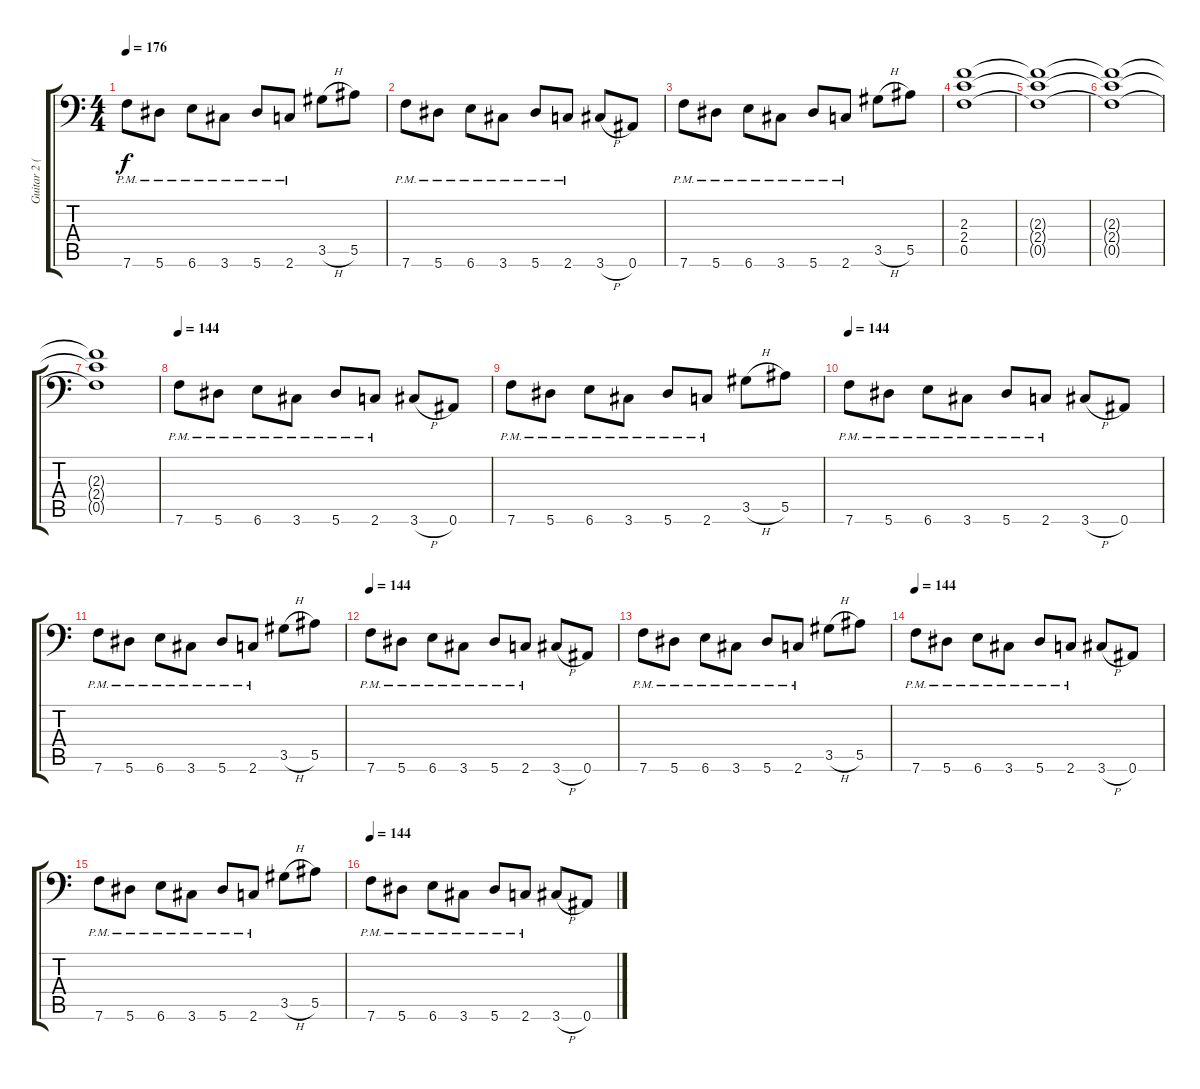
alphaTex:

\track ("Guitar 2 (Right Guitar)" "Guitar 2 (") {instrument distortionguitar}
\staff {score tabs}
\tuning (C4 G3 Eb3 Bb2 F2 Bb1) {hide}
\ts (4 4)
\tempo 176
\clef f4
\ks c
7.6{pm}.8{dy f} 5.6{pm}.8 6.6{pm}.8 3.6{pm}.8 5.6{pm}.8 2.6{pm}.8 3.5{h}.8 5.5.8 |
7.6{pm}.8 5.6{pm}.8 6.6{pm}.8 3.6{pm}.8 5.6{pm}.8 2.6{pm}.8 3.6{h}.8 0.6.8 |
7.6{pm}.8 5.6{pm}.8 6.6{pm}.8 3.6{pm}.8 5.6{pm}.8 2.6{pm}.8 3.5{h}.8 5.5.8 |
(2.3 2.4 0.5).1 |
(2.3{t} 2.4{t} 0.5{t}).1 |
(2.3{t} 2.4{t} 0.5{t}).1 |
(2.3{t} 2.4{t} 0.5{t}).1 |
\tempo 144
7.6{pm}.8 5.6{pm}.8 6.6{pm}.8 3.6{pm}.8 5.6{pm}.8 2.6{pm}.8 3.6{h}.8 0.6.8 |
7.6{pm}.8 5.6{pm}.8 6.6{pm}.8 3.6{pm}.8 5.6{pm}.8 2.6{pm}.8 3.5{h}.8 5.5.8 |
\tempo 144
7.6{pm}.8 5.6{pm}.8 6.6{pm}.8 3.6{pm}.8 5.6{pm}.8 2.6{pm}.8 3.6{h}.8 0.6.8 |
7.6{pm}.8 5.6{pm}.8 6.6{pm}.8 3.6{pm}.8 5.6{pm}.8 2.6{pm}.8 3.5{h}.8 5.5.8 |
\tempo 144
7.6{pm}.8 5.6{pm}.8 6.6{pm}.8 3.6{pm}.8 5.6{pm}.8 2.6{pm}.8 3.6{h}.8 0.6.8 |
7.6{pm}.8 5.6{pm}.8 6.6{pm}.8 3.6{pm}.8 5.6{pm}.8 2.6{pm}.8 3.5{h}.8 5.5.8 |
\tempo 144
7.6{pm}.8 5.6{pm}.8 6.6{pm}.8 3.6{pm}.8 5.6{pm}.8 2.6{pm}.8 3.6{h}.8 0.6.8 |
7.6{pm}.8 5.6{pm}.8 6.6{pm}.8 3.6{pm}.8 5.6{pm}.8 2.6{pm}.8 3.5{h}.8 5.5.8 |
\tempo 144
7.6{pm}.8 5.6{pm}.8 6.6{pm}.8 3.6{pm}.8 5.6{pm}.8 2.6{pm}.8 3.6{h}.8 0.6.8
